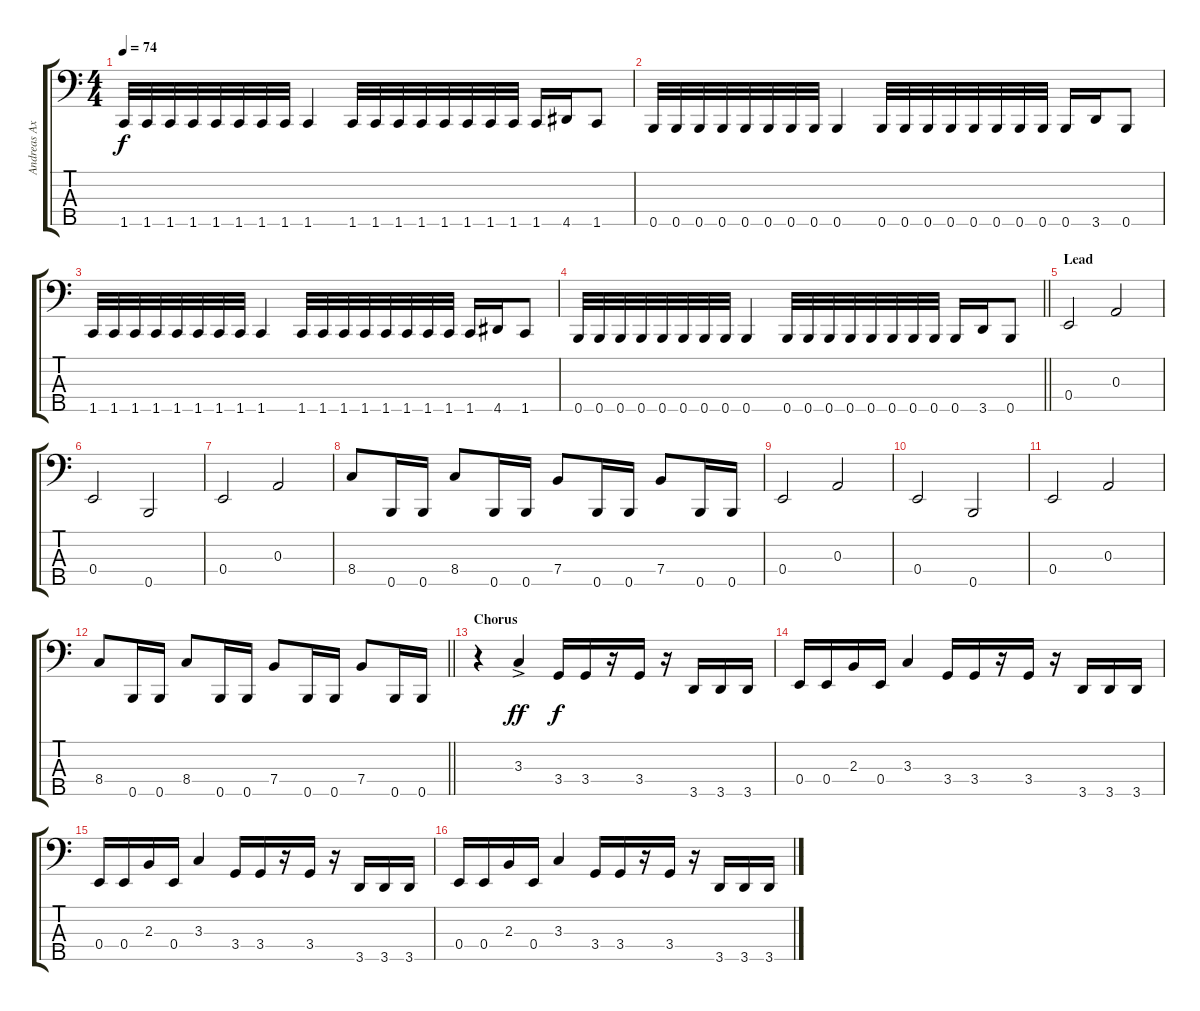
\track ("Andreas Axelsson" "Andreas Ax") {instrument electricbasspick}
\staff {score tabs}
\tuning (G2 D2 A1 E1 B0) {hide}
\ts (4 4)
\tempo 74
\clef f4
\ks c
1.5.32{dy f} 1.5.32 1.5.32 1.5.32 1.5.32 1.5.32 1.5.32 1.5.32 1.5.4 1.5.32 1.5.32 1.5.32 1.5.32 1.5.32 1.5.32 1.5.32 1.5.32 1.5.16 4.5.16 1.5.8 |
0.5.32 0.5.32 0.5.32 0.5.32 0.5.32 0.5.32 0.5.32 0.5.32 0.5.4 0.5.32 0.5.32 0.5.32 0.5.32 0.5.32 0.5.32 0.5.32 0.5.32 0.5.16 3.5.16 0.5.8 |
1.5.32 1.5.32 1.5.32 1.5.32 1.5.32 1.5.32 1.5.32 1.5.32 1.5.4 1.5.32 1.5.32 1.5.32 1.5.32 1.5.32 1.5.32 1.5.32 1.5.32 1.5.16 4.5.16 1.5.8 |
\barLineRight lightlight
0.5.32 0.5.32 0.5.32 0.5.32 0.5.32 0.5.32 0.5.32 0.5.32 0.5.4 0.5.32 0.5.32 0.5.32 0.5.32 0.5.32 0.5.32 0.5.32 0.5.32 0.5.16 3.5.16 0.5.8 |
\section ("" "Lead")
0.4.2 0.3.2 |
0.4.2 0.5.2 |
0.4.2 0.3.2 |
8.4.8 0.5.16 0.5.16 8.4.8 0.5.16 0.5.16 7.4.8 0.5.16 0.5.16 7.4.8 0.5.16 0.5.16 |
0.4.2 0.3.2 |
0.4.2 0.5.2 |
0.4.2 0.3.2 |
\barLineRight lightlight
8.4.8 0.5.16 0.5.16 8.4.8 0.5.16 0.5.16 7.4.8 0.5.16 0.5.16 7.4.8 0.5.16 0.5.16 |
\section ("" "Chorus")
r.4 3.3{ac}.4{dy ff} 3.4.16{dy f} 3.4.16 r.16 3.4.16 r.16 3.5.16 3.5.16 3.5.16 |
0.4.16 0.4.16 2.3.16 0.4.16 3.3.4 3.4.16 3.4.16 r.16 3.4.16 r.16 3.5.16 3.5.16 3.5.16 |
0.4.16 0.4.16 2.3.16 0.4.16 3.3.4 3.4.16 3.4.16 r.16 3.4.16 r.16 3.5.16 3.5.16 3.5.16 |
0.4.16 0.4.16 2.3.16 0.4.16 3.3.4 3.4.16 3.4.16 r.16 3.4.16 r.16 3.5.16 3.5.16 3.5.16
